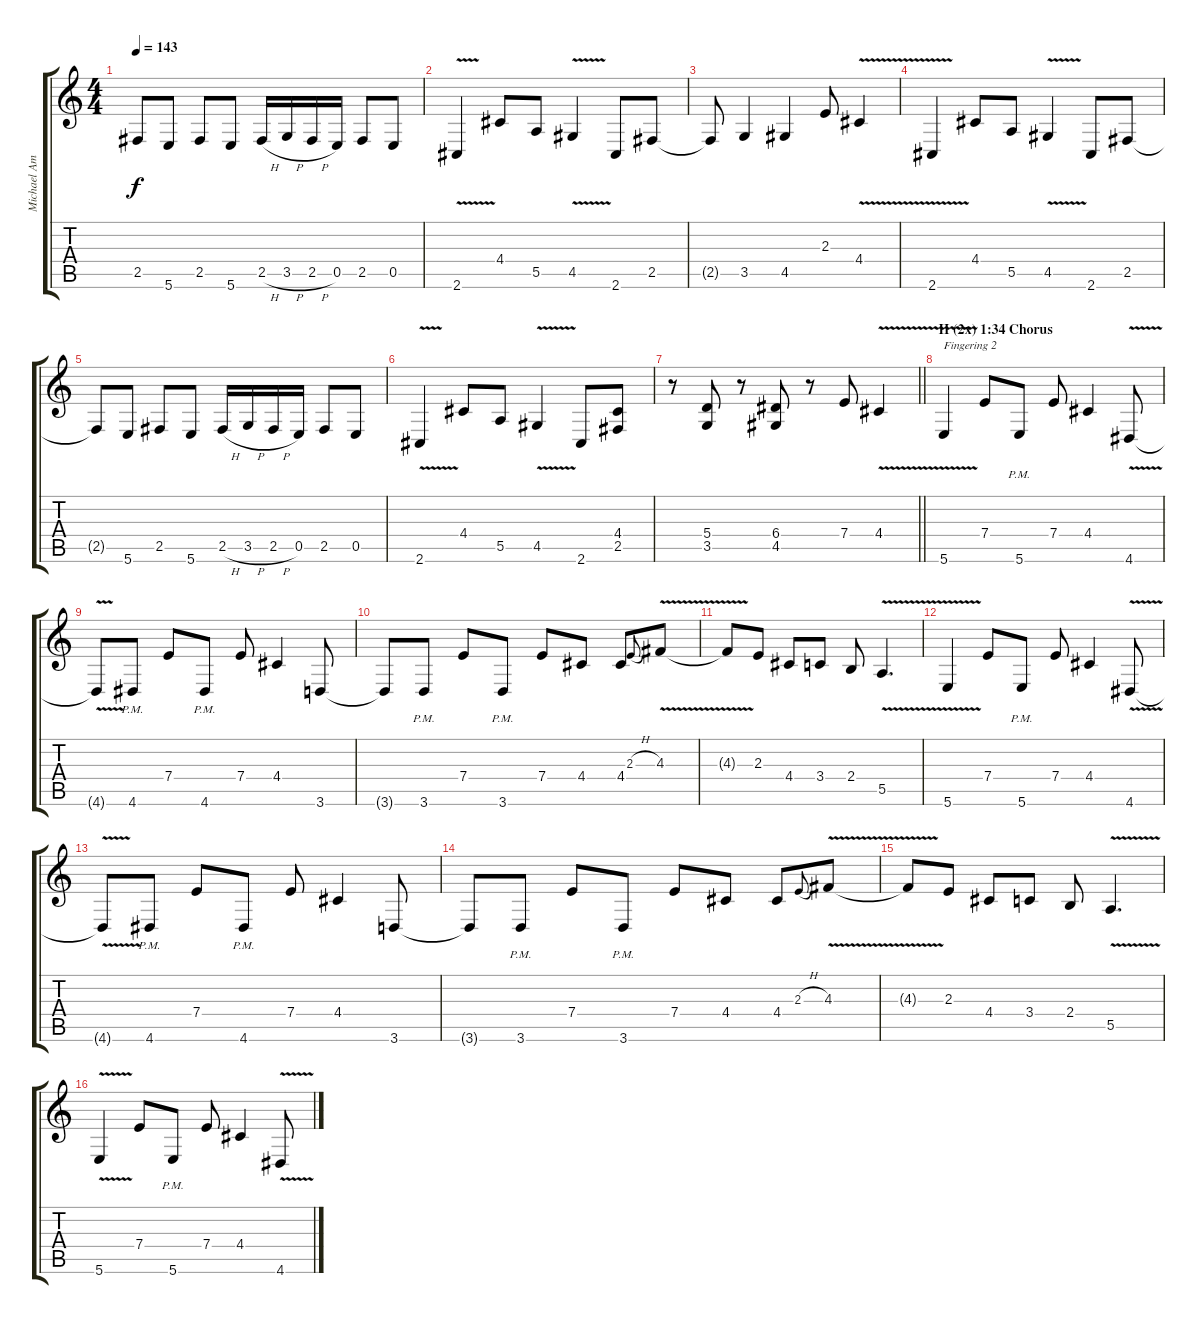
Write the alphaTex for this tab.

\track ("Michael Amott (Rhythm Guitar)" "Michael Am") {instrument distortionguitar}
\staff {score tabs}
\tuning (B3 Gb3 D3 A2 E2 B1) {hide}
\ts (4 4)
\tempo 143
\clef g2
\ks c
2.5{t}.8{dy f} 5.6.8 2.5.8 5.6.8 2.5{h}.16 3.5{h}.16 2.5{h}.16 0.5.16 2.5.8 0.5.8 |
2.6{v}.4 4.4.8 5.5.8 4.5{v}.4 2.6.8 2.5.8 |
2.5{t}.8 3.5.4 4.5.4 2.3.8 4.4{v}.4 |
2.6{v}.4 4.4.8 5.5.8 4.5{v}.4 2.6.8 2.5.8 |
2.5{t}.8 5.6.8 2.5.8 5.6.8 2.5{h}.16 3.5{h}.16 2.5{h}.16 0.5.16 2.5.8 0.5.8 |
2.6{v}.4 4.4.8 5.5.8 4.5{v}.4 2.6.8 (4.4 2.5).8 |
\barLineRight lightlight
r.8 (5.4 3.5).8 r.8 (6.4 4.5).8 r.8 7.4.8 4.4{v}.4 |
\section ("" "II (2x) 1:34 Chorus")
5.6{v}.4{txt "Fingering 2"} 7.4.8 5.6{pm}.8 7.4.8 4.4.4 4.6{v}.8 |
4.6{t}.8 4.6{pm}.8 7.4.8 4.6{pm}.8 7.4.8 4.4.4 3.6.8 |
3.6{t}.8 3.6{pm}.8 7.4.8 3.6{pm}.8 7.4.8 4.4.8 4.4.8 2.3{h}.8{gr onbeat} 4.3{v}.8 |
4.3{t}.8 2.3.8 4.4.8 3.4.8 2.4.8 5.5{v}.4{d} |
5.6{v}.4 7.4.8 5.6{pm}.8 7.4.8 4.4.4 4.6{v}.8 |
4.6{t}.8 4.6{pm}.8 7.4.8 4.6{pm}.8 7.4.8 4.4.4 3.6.8 |
3.6{t}.8 3.6{pm}.8 7.4.8 3.6{pm}.8 7.4.8 4.4.8 4.4.8 2.3{h}.8{gr onbeat} 4.3{v}.8 |
4.3{t}.8 2.3.8 4.4.8 3.4.8 2.4.8 5.5{v}.4{d} |
5.6{v}.4 7.4.8 5.6{pm}.8 7.4.8 4.4.4 4.6{v}.8
